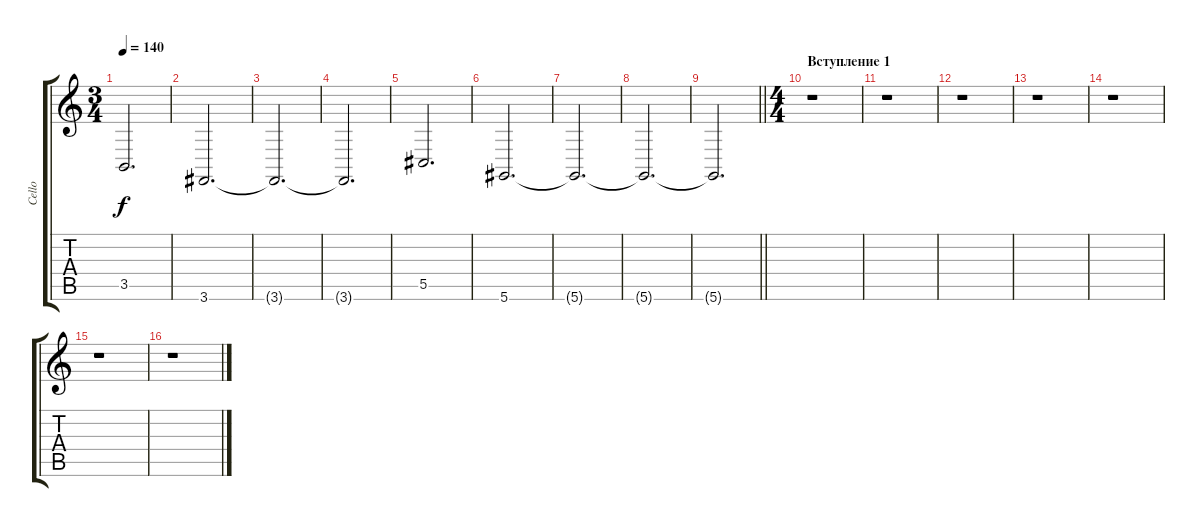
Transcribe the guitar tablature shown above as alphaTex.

\track ("Cello" "Cello") {instrument cello}
\staff {score tabs}
\tuning (Eb4 Bb3 Gb3 Db3 Ab2 Eb2) {hide}
\ts (3 4)
\tempo 140
\clef g2
\ks c
3.5.2{d dy f} |
3.6.2{d} |
3.6{t}.2{d} |
3.6{t}.2{d} |
5.5.2{d} |
5.6.2{d volume 3} |
5.6{t}.2{d} |
5.6{t}.2{d} |
\barLineRight lightlight
5.6{t}.2{d} |
\ts (4 4)
\section ("" "Вступление 1")
r.1 |
r.1 |
r.1 |
r.1 |
r.1 |
r.1 |
r.1
